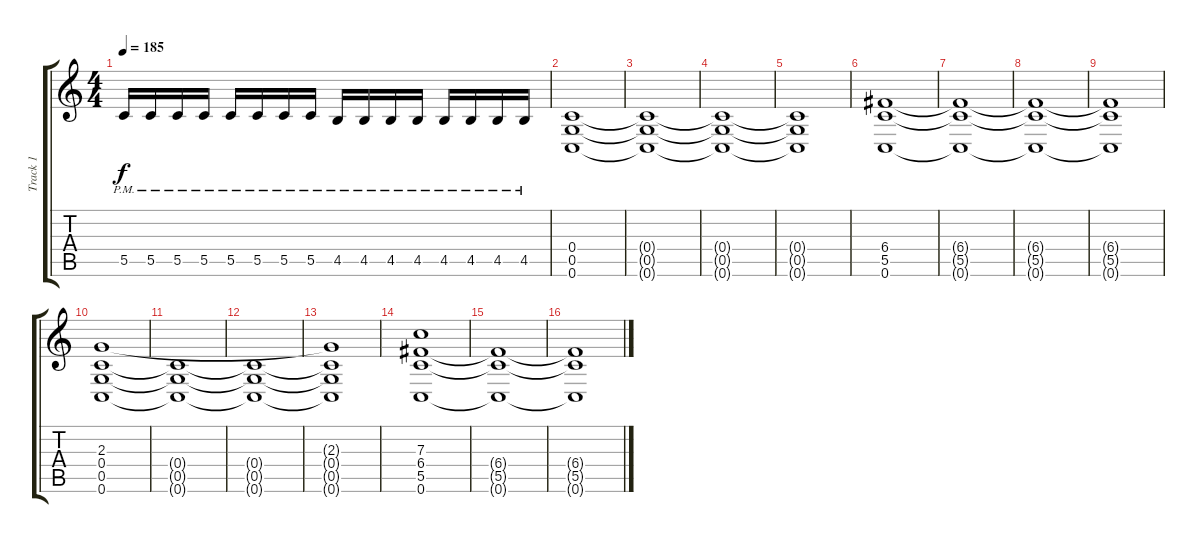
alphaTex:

\track ("Track 1" "Track 1") {instrument distortionguitar}
\staff {score tabs}
\tuning (D4 A3 F3 C3 G2 C2) {hide}
\ts (4 4)
\tempo 185
\clef g2
\ks c
5.5{pm}.16{dy f} 5.5{pm}.16 5.5{pm}.16 5.5{pm}.16 5.5{pm}.16 5.5{pm}.16 5.5{pm}.16 5.5{pm}.16 4.5{pm}.16 4.5{pm}.16 4.5{pm}.16 4.5{pm}.16 4.5{pm}.16 4.5{pm}.16 4.5{pm}.16 4.5{pm}.16 |
(0.4 0.5 0.6).1 |
(0.4{t} 0.5{t} 0.6{t}).1 |
(0.4{t} 0.5{t} 0.6{t}).1 |
(0.4{t} 0.5{t} 0.6{t}).1 |
(6.4 5.5 0.6).1 |
(6.4{t} 5.5{t} 0.6{t}).1 |
(6.4{t} 5.5{t} 0.6{t}).1 |
(6.4{t} 5.5{t} 0.6{t}).1 |
(2.3 0.4 0.5 0.6).1 |
(0.4{t} 0.5{t} 0.6{t}).1 |
(0.4{t} 0.5{t} 0.6{t}).1 |
(2.3{t} 0.4{t} 0.5{t} 0.6{t}).1 |
(7.3 6.4 5.5 0.6).1 |
(6.4{t} 5.5{t} 0.6{t}).1 |
(6.4{t} 5.5{t} 0.6{t}).1
